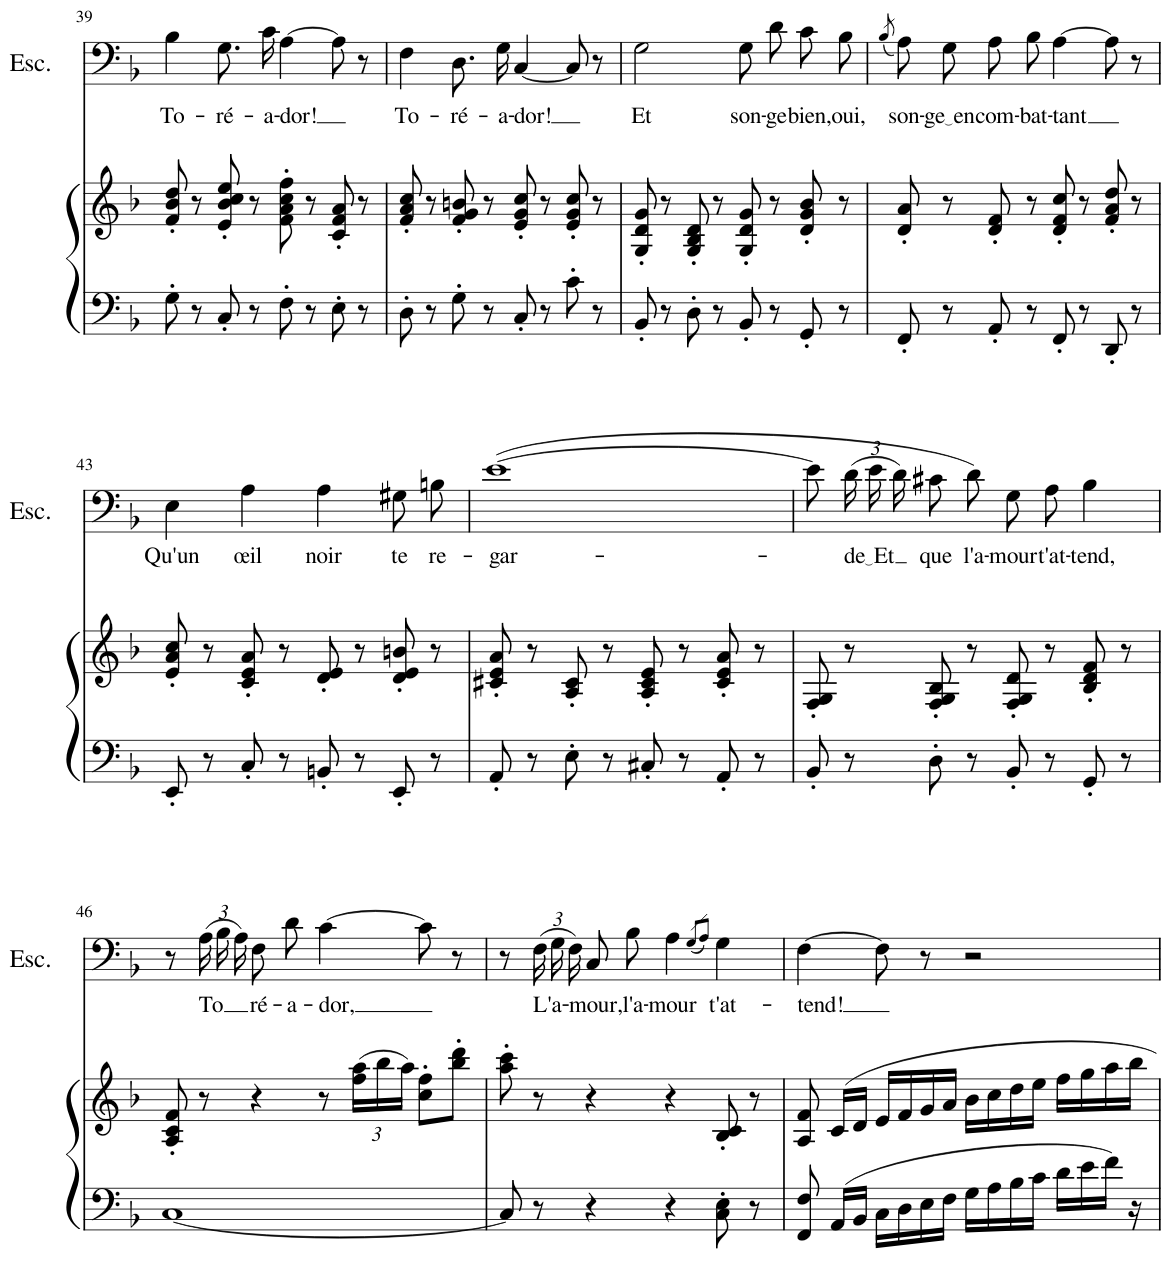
**kern	**kern	**kern	**text
*part2	*part2	*part1	*part1
*staff3	*staff2	*staff1	*staff1
*I"Piano	*	*I"Escamillo	*
*I'Pno	*	*I'Esc.	*
!!LO:PB:g=z
*clefF4	*clefG2	*clefF4	*
*k[b-]	*k[b-]	*k[b-]	*
*M4/4	*M4/4	*M4/4	*
*met(c)	*met(c)	*met(c)	*
=39	=39	=39	=39
!	!	!	!LO:LY:b
8G'\	8f/' 8b-/' 8dd/'	4B-\	To-
8r	8r	.	.
!	!	!	!LO:LY:b
8C'/	8e/' 8b-/' 8cc/' 8ee/'	8.G\	-ré-
8r	8r	.	.
!	!	!	!LO:LY:b
.	.	16c\	-a-
!	!	!	!LO:LY:b
8F'\	8f\' 8a\' 8cc\' 8ff\'	[4A\	-dor!
8r	8r	.	.
8E'\	8c/' 8f/' 8a/'	8A\]	.
8r	8r	8r	.
=40	=40	=40	=40
!	!	!	!LO:LY:b
8D'\	8f/' 8a/' 8cc/'	4F\	To-
8r	8r	.	.
!	!	!	!LO:LY:b
8G'\	8f/' 8g/' 8bn/'	8.D\	-ré-
8r	8r	.	.
!	!	!	!LO:LY:b
.	.	16G\	-a-
!	!	!	!LO:LY:b
8C'/	8e/' 8g/' 8cc/'	[4C/	-dor!
8r	8r	.	.
8c'\	8e/' 8g/' 8cc/'	8C/]	.
8r	8r	8r	.
=41	=41	=41	=41
!	!	!	!LO:LY:b
8BB-'/	8G/' 8d/' 8g/'	2G\	Et
8r	8r	.	.
8D'\	8G/' 8B-/' 8d/'	.	.
8r	8r	.	.
!	!	!	!LO:LY:b
8BB-'/	8G/' 8d/' 8g/'	8G\	son-
!	!	!	!LO:LY:b
8r	8r	8d\	-ge
!	!	!	!LO:LY:b
8GG'/	8d/' 8g/' 8b-/'	8c\	bien,
!	!	!	!LO:LY:b
8r	8r	8B-\	oui,
=42	=42	=42	=42
.	.	(8qB-/	.
!	!	!	!LO:LY:b
8FF'/	8d/' 8a/'	8A\)	son-
!	!	!	!LO:LY:b
8r	8r	8G\	ge en
!	!	!	!LO:LY:b
8AA'/	8d/' 8f/'	8A\	com-
!	!	!	!LO:LY:b
8r	8r	8B-\	-bat-
!	!	!	!LO:LY:b
8FF'/	8d/' 8f/' 8cc/'	[4A\	-tant
8r	8r	.	.
8DD'/	8f/' 8a/' 8dd/'	8A\]	.
8r	8r	8r	.
!!LO:LB:g=z
=43	=43	=43	=43
!	!	!	!LO:LY:b
8EE'/	8e/' 8a/' 8cc/'	4E\	Qu'un
8r	8r	.	.
!	!	!	!LO:LY:b
8C'/	8c/' 8e/' 8a/'	4A\	œil
8r	8r	.	.
!	!	!	!LO:LY:b
8BBn'/	8d/' 8e/'	4A\	noir
8r	8r	.	.
!	!	!	!LO:LY:b
8EE'/	8d/' 8e/' 8bn/'	8G#X\	te
!	!	!	!LO:LY:b
8r	8r	8Bn\	re-
=44	=44	=44	=44
!	!	!	!LO:LY:b
8AA'/	8c#X/' 8e/' 8a/'	([1e	-gar-
8r	8r	.	.
8E'\	8A/' 8c#/'	.	.
8r	8r	.	.
8C#X'/	8A/' 8c#/' 8e/'	.	.
8r	8r	.	.
8AA'/	8c#/' 8e/' 8a/'	.	.
8r	8r	.	.
=45	=45	=45	=45
8BB-'/	8F/' 8G/'	8e\]	.
*	*	*Xbrackettup	*
!	!	!	!LO:LY:b
8r	8r	(24d\	de Et
.	.	24e\	.
.	.	24d\)	.
!	!	!	!LO:LY:b
8D'\	8F/' 8G/' 8B-/'	8c#X\	que
!	!	!	!LO:LY:b
8r	8r	8d\)	l'a-
!	!	!	!LO:LY:b
8BB-'/	8F/' 8G/' 8d/'	8G\	-mour
!	!	!	!LO:LY:b
8r	8r	8A\	t'at-
!	!	!	!LO:LY:b
8GG'/	8B-/' 8d/' 8f/'	4B-\	-tend,
8r	8r	.	.
!!LO:LB:g=z
=46	=46	=46	=46
[1C	8A/' 8c/' 8f/'	8r	.
!	!	!	!LO:LY:b
.	8r	(24A\	To
.	.	24B-\	.
.	.	24A\)	.
!	!	!	!LO:LY:b
.	4r	8F\	ré-
!	!	!	!LO:LY:b
.	.	8d\	-a-
!	!	!	!LO:LY:b
.	8r	[4c\	-dor,
*	*Xbrackettup	*	*
.	(24ff\ 24aa\LL	.	.
.	24bb-\	.	.
.	24aa\JJ)	.	.
.	8cc\' 8ff\'L	8c\]	.
.	8bb-\' 8ddd\'J	8r	.
=47	=47	=47	=47
8C/]	8aa\' 8ccc\'	8r	.
!	!	!	!LO:LY:b
8r	8r	(24F\	L'a-
.	.	24G\	.
.	.	24F\)	.
!	!	!	!LO:LY:b
4r	4r	8C/	-mour,
!	!	!	!LO:LY:b
.	.	8B-\	l'a-
!	!	!	!LO:LY:b
4r	4r	4A\	-mour
.	.	(8qG/L	.
.	.	8qA/J)	.
!	!	!	!LO:LY:b
8C\' 8E\'	8B-/' 8c/'	4G\	t'at-
8r	8r	.	.
=48	=48	=48	=48
!	!	!	!LO:LY:b
8FF/ 8F/	8A/ 8f/	[4F\	-tend!
16AA/LL	16c/LL	.	.
16BB-/JJ	16d/JJ	.	.
16C\LL	16e/LL	8F\]	.
16D\	16f/	.	.
16E\	16g/	8r	.
16F\JJ	16a/JJ	.	.
16G\LL	16b-\LL	2r	.
16A\	16cc\	.	.
16B-\	16dd\	.	.
16c\JJ	16ee\JJ	.	.
16d\LL	16ff\LL	.	.
16e\	16gg\	.	.
16f\JJ	16aa\	.	.
16r	16bb-\JJ	.	.
=	=	=	=
*-	*-	*-	*-
